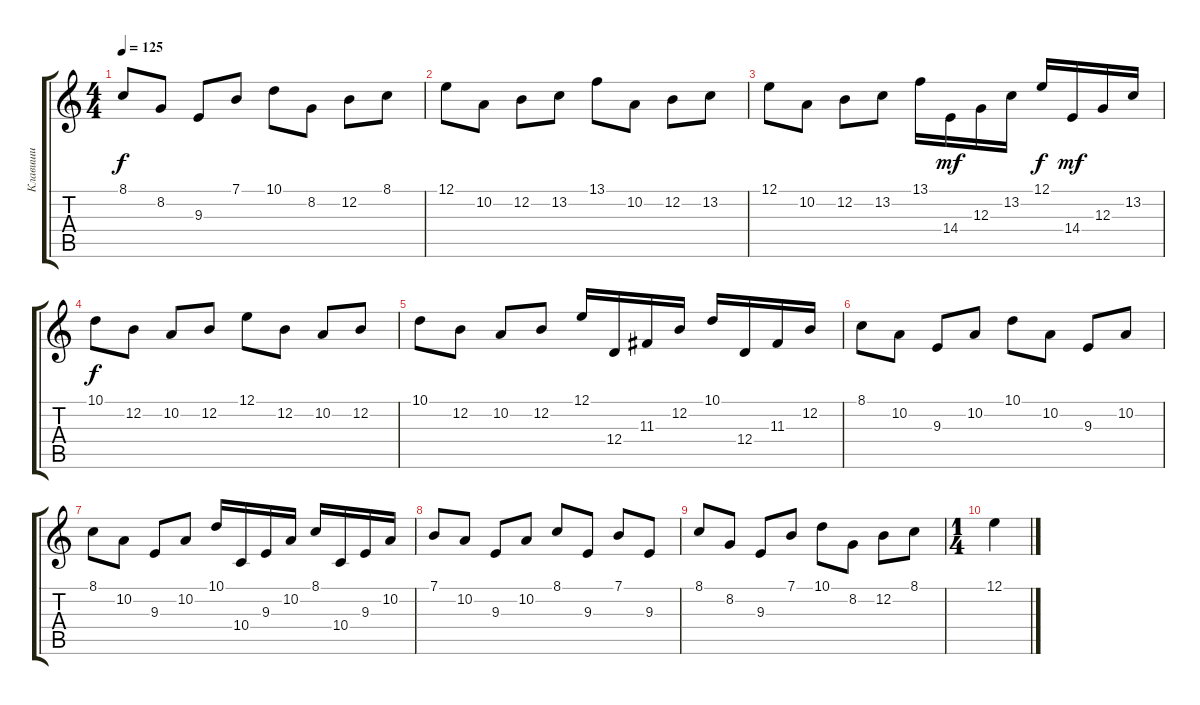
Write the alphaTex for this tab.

\track ("Клавиши" "Клавиши") {instrument brightacousticpiano}
\staff {score tabs}
\tuning (E4 B3 G3 D3 A2 E2) {hide}
\ts (4 4)
\tempo 125
\clef g2
\ks c
8.1.8{dy f} 8.2.8 9.3.8 7.1.8 10.1.8 8.2.8 12.2.8 8.1.8 |
12.1.8{volume 8} 10.2.8 12.2.8 13.2.8 13.1.8 10.2.8 12.2.8 13.2.8 |
12.1.8 10.2.8 12.2.8 13.2.8 13.1.16 14.4.16{dy mf} 12.3.16 13.2.16 12.1.16{dy f} 14.4.16{dy mf} 12.3.16 13.2.16 |
10.1.8{dy f volume 6} 12.2.8 10.2.8 12.2.8 12.1.8 12.2.8 10.2.8 12.2.8 |
10.1.8 12.2.8 10.2.8 12.2.8 12.1.16 12.4.16 11.3.16 12.2.16 10.1.16 12.4.16 11.3.16 12.2.16 |
8.1.8{volume 5} 10.2.8 9.3.8 10.2.8 10.1.8 10.2.8 9.3.8 10.2.8 |
8.1.8 10.2.8 9.3.8 10.2.8 10.1.16 10.4.16 9.3.16 10.2.16 8.1.16 10.4.16 9.3.16 10.2.16 |
7.1.8{volume 4} 10.2.8 9.3.8 10.2.8 8.1.8 9.3.8 7.1.8 9.3.8 |
8.1.8{volume 0} 8.2.8 9.3.8 7.1.8 10.1.8 8.2.8 12.2.8 8.1.8 |
\ts (1 4)
12.1.4
